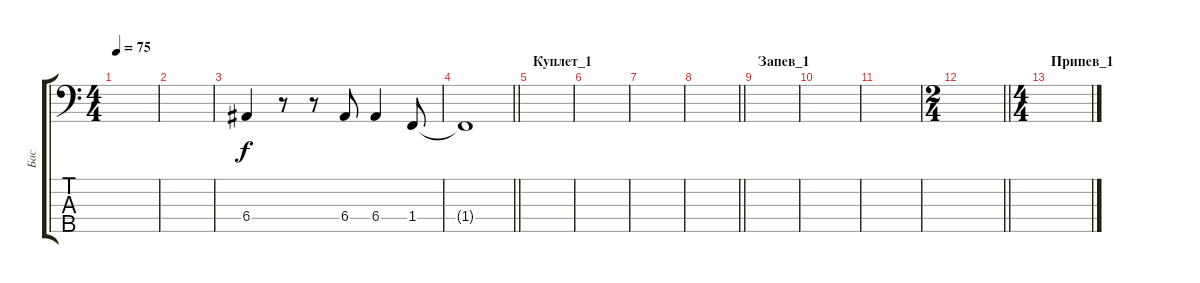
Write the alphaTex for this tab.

\track ("Бас" "Бас") {instrument electricbassfinger}
\staff {score tabs}
\tuning (G2 D2 A1 E1 B0) {hide}
\ts (4 4)
\tempo 75
\clef f4
\ks c
|
|
6.4.4 r.8 r.8 6.4.8 6.4.4 1.4.8 |
\barLineRight lightlight
1.4{t}.1 |
\section ("" "Куплет_1")
|
|
|
\barLineRight lightlight
|
\section ("" "Запев_1")
|
|
|
\ts (2 4)
\barLineRight lightlight
|
\ts (4 4)
\section ("" "Припев_1")
